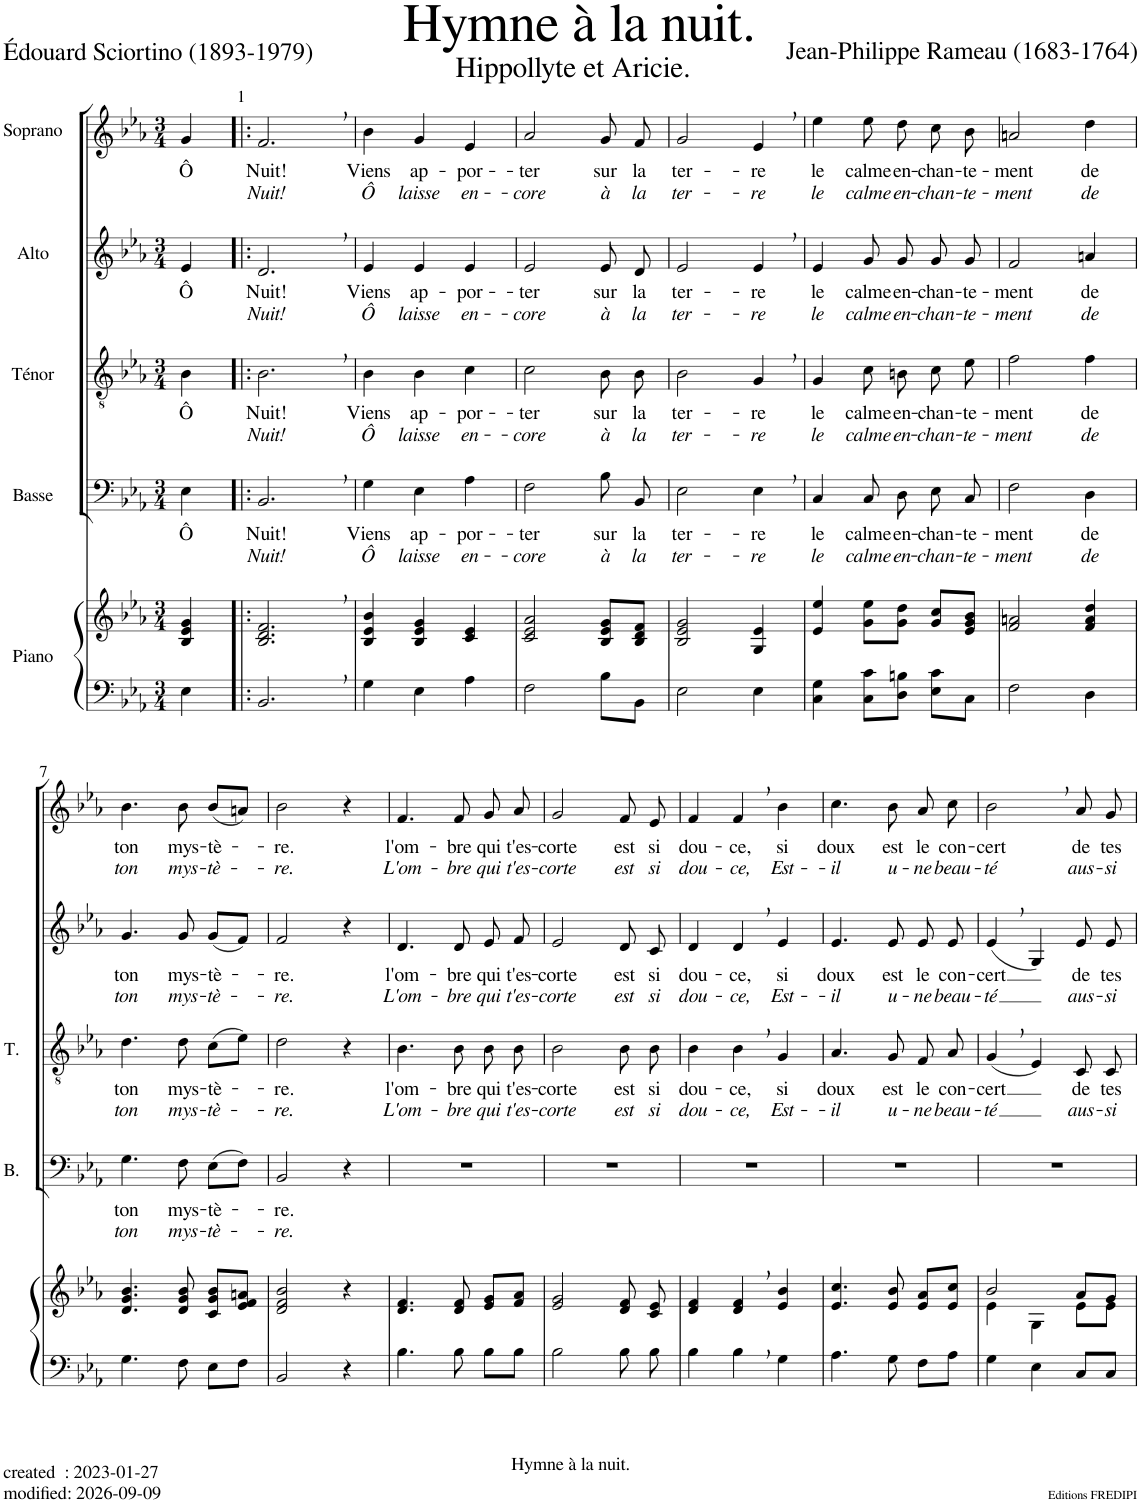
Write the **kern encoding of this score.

**kern	**kern	**kern	**text	**text	**kern	**text	**text	**kern	**text	**text	**kern	**text	**text
*part5	*part5	*part4	*part4	*part4	*part3	*part3	*part3	*part2	*part2	*part2	*part1	*part1	*part1
*staff6	*staff5	*staff4	*staff4	*staff4	*staff3	*staff3	*staff3	*staff2	*staff2	*staff2	*staff1	*staff1	*staff1
*I"Piano	*	*I"Basse	*	*	*I"Ténor	*	*	*I"Alto	*	*	*I"Soprano	*	*
*I'Pno	*	*I'B.	*	*	*I'T.	*	*	*	*	*	*	*	*
*clefF4	*clefG2	*clefF4	*	*	*clefGv2	*	*	*clefG2	*	*	*clefG2	*	*
*k[b-e-a-]	*k[b-e-a-]	*k[b-e-a-]	*	*	*k[b-e-a-]	*	*	*k[b-e-a-]	*	*	*k[b-e-a-]	*	*
*M3/4	*M3/4	*M3/4	*	*	*M3/4	*	*	*M3/4	*	*	*M3/4	*	*
=	=	=	=	=	=	=	=	=	=	=	=	=	=
!	!	!	!LO:LY:b	!	!	!LO:LY:b	!	!	!LO:LY:b	!	!	!LO:LY:b	!
4E-\	4B-/ 4e-/ 4g/	4E-\	Ô	.	4B-\	Ô	.	4e-/	Ô	.	4g/	Ô	.
=1!|:	=1!|:	=1!|:	=1!|:	=1!|:	=1!|:	=1!|:	=1!|:	=1!|:	=1!|:	=1!|:	=1!|:	=1!|:	=1!|:
!	!	!	!LO:LY:b	!LO:LY:b	!	!LO:LY:b	!LO:LY:b	!	!LO:LY:b	!LO:LY:b	!	!LO:LY:b	!LO:LY:b
2.BB-,/	2.B-/, 2.d/, 2.f/,	2.BB-,/	Nuit!	Nuit!	2.B-,\	Nuit!	Nuit!	2.d,/	Nuit!	Nuit!	2.f,/	Nuit!	Nuit!
=2	=2	=2	=2	=2	=2	=2	=2	=2	=2	=2	=2	=2	=2
!	!	!	!LO:LY:b	!LO:LY:b	!	!LO:LY:b	!LO:LY:b	!	!LO:LY:b	!LO:LY:b	!	!LO:LY:b	!LO:LY:b
4G\	4B-/ 4e-/ 4b-/	4G\	Viens	Ô	4B-\	Viens	Ô	4e-/	Viens	Ô	4b-\	Viens	Ô
!	!	!	!LO:LY:b	!LO:LY:b	!	!LO:LY:b	!LO:LY:b	!	!LO:LY:b	!LO:LY:b	!	!LO:LY:b	!LO:LY:b
4E-\	4B-/ 4e-/ 4g/	4E-\	ap-	laisse	4B-\	ap-	laisse	4e-/	ap-	laisse	4g/	ap-	laisse
!	!	!	!LO:LY:b	!LO:LY:b	!	!LO:LY:b	!LO:LY:b	!	!LO:LY:b	!LO:LY:b	!	!LO:LY:b	!LO:LY:b
4A-\	4c/ 4e-/	4A-\	-por-	en-	4c\	-por-	en-	4e-/	-por-	en-	4e-/	-por-	en-
=3	=3	=3	=3	=3	=3	=3	=3	=3	=3	=3	=3	=3	=3
!	!	!	!LO:LY:b	!LO:LY:b	!	!LO:LY:b	!LO:LY:b	!	!LO:LY:b	!LO:LY:b	!	!LO:LY:b	!LO:LY:b
2F\	2c/ 2e-/ 2a-/	2F\	-ter	-core	2c\	-ter	-core	2e-/	-ter	-core	2a-/	-ter	-core
!	!	!	!LO:LY:b	!LO:LY:b	!	!LO:LY:b	!LO:LY:b	!	!LO:LY:b	!LO:LY:b	!	!LO:LY:b	!LO:LY:b
8B-\L	8B-/ 8e-/ 8g/L	8B-\	sur	à	8B-\	sur	à	8e-/	sur	à	8g/	sur	à
!	!	!	!LO:LY:b	!LO:LY:b	!	!LO:LY:b	!LO:LY:b	!	!LO:LY:b	!LO:LY:b	!	!LO:LY:b	!LO:LY:b
8BB-\J	8B-/ 8d/ 8f/J	8BB-/	la	la	8B-\	la	la	8d/	la	la	8f/	la	la
=4	=4	=4	=4	=4	=4	=4	=4	=4	=4	=4	=4	=4	=4
!	!	!	!LO:LY:b	!LO:LY:b	!	!LO:LY:b	!LO:LY:b	!	!LO:LY:b	!LO:LY:b	!	!LO:LY:b	!LO:LY:b
2E-\	2B-/ 2e-/ 2g/	2E-\	ter-	ter-	2B-\	ter-	ter-	2e-/	ter-	ter-	2g/	ter-	ter-
!	!	!	!LO:LY:b	!LO:LY:b	!	!LO:LY:b	!LO:LY:b	!	!LO:LY:b	!LO:LY:b	!	!LO:LY:b	!LO:LY:b
4E-\	4G/ 4e-/	4E-,\	-re	-re	4G,/	-re	-re	4e-,/	-re	-re	4e-,/	-re	-re
=5	=5	=5	=5	=5	=5	=5	=5	=5	=5	=5	=5	=5	=5
!	!	!	!LO:LY:b	!LO:LY:b	!	!LO:LY:b	!LO:LY:b	!	!LO:LY:b	!LO:LY:b	!	!LO:LY:b	!LO:LY:b
4C\ 4G\	4e-/ 4ee-/	4C/	le	le	4G/	le	le	4e-/	le	le	4ee-\	le	le
!	!	!	!LO:LY:b	!LO:LY:b	!	!LO:LY:b	!LO:LY:b	!	!LO:LY:b	!LO:LY:b	!	!LO:LY:b	!LO:LY:b
8C\ 8c\L	8g\ 8ee-\L	8C/	calme	calme	8c\	calme	calme	8g/	calme	calme	8ee-\	calme	calme
!	!	!	!LO:LY:b	!LO:LY:b	!	!LO:LY:b	!LO:LY:b	!	!LO:LY:b	!LO:LY:b	!	!LO:LY:b	!LO:LY:b
8D\ 8Bn\J	8g\ 8dd\J	8D\	en-	en-	8Bn\	en-	en-	8g/	en-	en-	8dd\	en-	en-
!	!	!	!LO:LY:b	!LO:LY:b	!	!LO:LY:b	!LO:LY:b	!	!LO:LY:b	!LO:LY:b	!	!LO:LY:b	!LO:LY:b
8E-\ 8c\L	8g/ 8cc/L	8E-\	-chan-	-chan-	8c\	-chan-	-chan-	8g/	-chan-	-chan-	8cc\	-chan-	-chan-
!	!	!	!LO:LY:b	!LO:LY:b	!	!LO:LY:b	!LO:LY:b	!	!LO:LY:b	!LO:LY:b	!	!LO:LY:b	!LO:LY:b
8C\J	8e-/ 8g/ 8b-/J	8C/	-te-	-te-	8e-\	-te-	-te-	8g/	-te-	-te-	8b-\	-te-	-te-
=6	=6	=6	=6	=6	=6	=6	=6	=6	=6	=6	=6	=6	=6
!	!	!	!LO:LY:b	!LO:LY:b	!	!LO:LY:b	!LO:LY:b	!	!LO:LY:b	!LO:LY:b	!	!LO:LY:b	!LO:LY:b
2F\	2f/ 2an/	2F\	-ment	-ment	2f\	-ment	-ment	2f/	-ment	-ment	2an/	-ment	-ment
!	!	!	!LO:LY:b	!LO:LY:b	!	!LO:LY:b	!LO:LY:b	!	!LO:LY:b	!LO:LY:b	!	!LO:LY:b	!LO:LY:b
4D\	4f/ 4a/ 4dd/	4D\	de	de	4f\	de	de	4an/	de	de	4dd\	de	de
!!LO:LB:g=z
=7	=7	=7	=7	=7	=7	=7	=7	=7	=7	=7	=7	=7	=7
!	!	!	!LO:LY:b	!LO:LY:b	!	!LO:LY:b	!LO:LY:b	!	!LO:LY:b	!LO:LY:b	!	!LO:LY:b	!LO:LY:b
4.G\	4.d/ 4.g/ 4.b-/	4.G\	ton	ton	4.d\	ton	ton	4.g/	ton	ton	4.b-\	ton	ton
!	!	!	!LO:LY:b	!LO:LY:b	!	!LO:LY:b	!LO:LY:b	!	!LO:LY:b	!LO:LY:b	!	!LO:LY:b	!LO:LY:b
8F\	8d/ 8g/ 8b-/	8F\	mys-	mys-	8d\	mys-	mys-	8g/	mys-	mys-	8b-\	mys-	mys-
!	!	!	!LO:LY:b	!LO:LY:b	!	!LO:LY:b	!LO:LY:b	!	!LO:LY:b	!LO:LY:b	!	!LO:LY:b	!LO:LY:b
8E-\L	8c/ 8g/ 8b-/L	(8E-\L	-tè-	-tè-	(8c\L	-tè-	-tè-	(8g/L	-tè-	-tè-	(8b-/L	-tè-	-tè-
8F\J	8e-/ 8f/ 8an/J	8F\J)	.	.	8e-\J)	.	.	8f/J)	.	.	8an/J)	.	.
=8	=8	=8	=8	=8	=8	=8	=8	=8	=8	=8	=8	=8	=8
!	!	!	!LO:LY:b	!LO:LY:b	!	!LO:LY:b	!LO:LY:b	!	!LO:LY:b	!LO:LY:b	!	!LO:LY:b	!LO:LY:b
2BB-/	2d/ 2f/ 2b-/	2BB-/	-re.	-re.	2d\	-re.	-re.	2f/	-re.	-re.	2b-\	-re.	-re.
4r	4r	4r	.	.	4r	.	.	4r	.	.	4r	.	.
=9	=9	=9	=9	=9	=9	=9	=9	=9	=9	=9	=9	=9	=9
!	!	!	!	!	!	!LO:LY:b	!LO:LY:b	!	!LO:LY:b	!LO:LY:b	!	!LO:LY:b	!LO:LY:b
4.B-\	4.d/ 4.f/	2.r	.	.	4.B-\	l'om-	L'om-	4.d/	l'om-	L'om-	4.f/	l'om-	L'om-
!	!	!	!	!	!	!LO:LY:b	!LO:LY:b	!	!LO:LY:b	!LO:LY:b	!	!LO:LY:b	!LO:LY:b
8B-\	8d/ 8f/	.	.	.	8B-\	-bre	-bre	8d/	-bre	-bre	8f/	-bre	-bre
!	!	!	!	!	!	!LO:LY:b	!LO:LY:b	!	!LO:LY:b	!LO:LY:b	!	!LO:LY:b	!LO:LY:b
8B-\L	8e-/ 8g/L	.	.	.	8B-\	qui	qui	8e-/	qui	qui	8g/	qui	qui
!	!	!	!	!	!	!LO:LY:b	!LO:LY:b	!	!LO:LY:b	!LO:LY:b	!	!LO:LY:b	!LO:LY:b
8B-\J	8f/ 8a-/J	.	.	.	8B-\	t'es-	t'es-	8f/	t'es-	t'es-	8a-/	t'es-	t'es-
=10	=10	=10	=10	=10	=10	=10	=10	=10	=10	=10	=10	=10	=10
!	!	!	!	!	!	!LO:LY:b	!LO:LY:b	!	!LO:LY:b	!LO:LY:b	!	!LO:LY:b	!LO:LY:b
2B-\	2e-/ 2g/	2.r	.	.	2B-\	-corte	-corte	2e-/	-corte	-corte	2g/	-corte	-corte
!	!	!	!	!	!	!LO:LY:b	!LO:LY:b	!	!LO:LY:b	!LO:LY:b	!	!LO:LY:b	!LO:LY:b
8B-\	8d/ 8f/	.	.	.	8B-\	est	est	8d/	est	est	8f/	est	est
!	!	!	!	!	!	!LO:LY:b	!LO:LY:b	!	!LO:LY:b	!LO:LY:b	!	!LO:LY:b	!LO:LY:b
8B-\	8c/ 8e-/	.	.	.	8B-\	si	si	8c/	si	si	8e-/	si	si
=11	=11	=11	=11	=11	=11	=11	=11	=11	=11	=11	=11	=11	=11
!	!	!	!	!	!	!LO:LY:b	!LO:LY:b	!	!LO:LY:b	!LO:LY:b	!	!LO:LY:b	!LO:LY:b
4B-\	4d/ 4f/	2.r	.	.	4B-\	dou-	dou-	4d/	dou-	dou-	4f/	dou-	dou-
!	!	!	!	!	!	!LO:LY:b	!LO:LY:b	!	!LO:LY:b	!LO:LY:b	!	!LO:LY:b	!LO:LY:b
4B-,\	4d/, 4f/,	.	.	.	4B-,\	-ce,	-ce,	4d,/	-ce,	-ce,	4f,/	-ce,	-ce,
!	!	!	!	!	!	!LO:LY:b	!LO:LY:b	!	!LO:LY:b	!LO:LY:b	!	!LO:LY:b	!LO:LY:b
4G\	4e-/ 4b-/	.	.	.	4G/	si	Est-	4e-/	si	Est-	4b-\	si	Est-
=12	=12	=12	=12	=12	=12	=12	=12	=12	=12	=12	=12	=12	=12
!	!	!	!	!	!	!LO:LY:b	!LO:LY:b	!	!LO:LY:b	!LO:LY:b	!	!LO:LY:b	!LO:LY:b
4.A-\	4.e-/ 4.cc/	2.r	.	.	4.A-/	doux	-il	4.e-/	doux	-il	4.cc\	doux	-il
!	!	!	!	!	!	!LO:LY:b	!LO:LY:b	!	!LO:LY:b	!LO:LY:b	!	!LO:LY:b	!LO:LY:b
8G\	8e-/ 8b-/	.	.	.	8G/	est	u-	8e-/	est	u-	8b-\	est	u-
!	!	!	!	!	!	!LO:LY:b	!LO:LY:b	!	!LO:LY:b	!LO:LY:b	!	!LO:LY:b	!LO:LY:b
8F\L	8e-/ 8a-/L	.	.	.	8F/	le	-ne	8e-/	le	-ne	8a-/	le	-ne
!	!	!	!	!	!	!LO:LY:b	!LO:LY:b	!	!LO:LY:b	!LO:LY:b	!	!LO:LY:b	!LO:LY:b
8A-\J	8e-/ 8cc/J	.	.	.	8A-/	con-	beau-	8e-/	con-	beau-	8cc\	con-	beau-
=13	=13	=13	=13	=13	=13	=13	=13	=13	=13	=13	=13	=13	=13
*	*^	*	*	*	*	*	*	*	*	*	*	*	*
!	!	!	!	!	!	!	!LO:LY:b	!LO:LY:b	!	!LO:LY:b	!LO:LY:b	!	!LO:LY:b	!LO:LY:b
4G\	2b-/	4e-\	2.r	.	.	(4G,/	-cert	-té	(4e-,/	-cert	-té	2b-,\	-cert	-té
4E-\	.	4G\	.	.	.	4E-/)	.	.	4G/)	.	.	.	.	.
!	!	!	!	!	!	!	!LO:LY:b	!LO:LY:b	!	!LO:LY:b	!LO:LY:b	!	!LO:LY:b	!LO:LY:b
8C/L	8a-/L	8e-\L	.	.	.	8C/	de	aus-	8e-/	de	aus-	8a-/	de	aus-
!	!	!	!	!	!	!	!LO:LY:b	!LO:LY:b	!	!LO:LY:b	!LO:LY:b	!	!LO:LY:b	!LO:LY:b
8C/J	8g/J	8e-\J	.	.	.	8C/	tes	-si	8e-/	tes	-si	8g/	tes	-si
*	*v	*v	*	*	*	*	*	*	*	*	*	*	*	*
=	=	=	=	=	=	=	=	=	=	=	=	=	=
*-	*-	*-	*-	*-	*-	*-	*-	*-	*-	*-	*-	*-	*-
